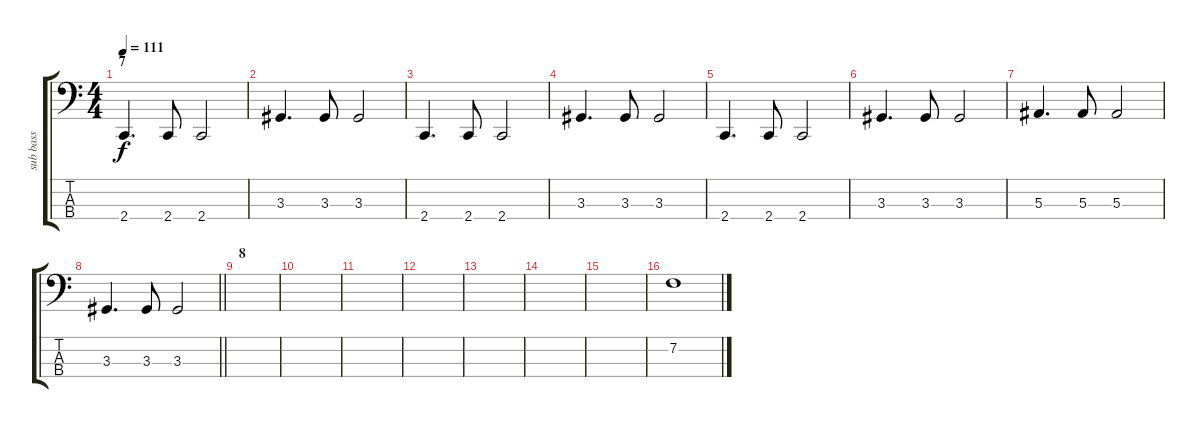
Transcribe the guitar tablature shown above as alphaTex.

\track ("sub bass" "sub bass") {mute instrument electricbassfinger}
\staff {score tabs}
\tuning (Eb2 Bb1 F1 Bb0) {hide}
\ts (4 4)
\section ("" "7")
\tempo 111
\clef f4
\ks c
2.4.4{d dy f} 2.4.8 2.4.2 |
3.3.4{d} 3.3.8 3.3.2 |
2.4.4{d} 2.4.8 2.4.2 |
3.3.4{d} 3.3.8 3.3.2 |
2.4.4{d} 2.4.8 2.4.2 |
3.3.4{d} 3.3.8 3.3.2 |
5.3.4{d} 5.3.8 5.3.2 |
\barLineRight lightlight
3.3.4{d} 3.3.8 3.3.2 |
\section ("" "8")
|
|
|
|
|
|
|
7.2.1
